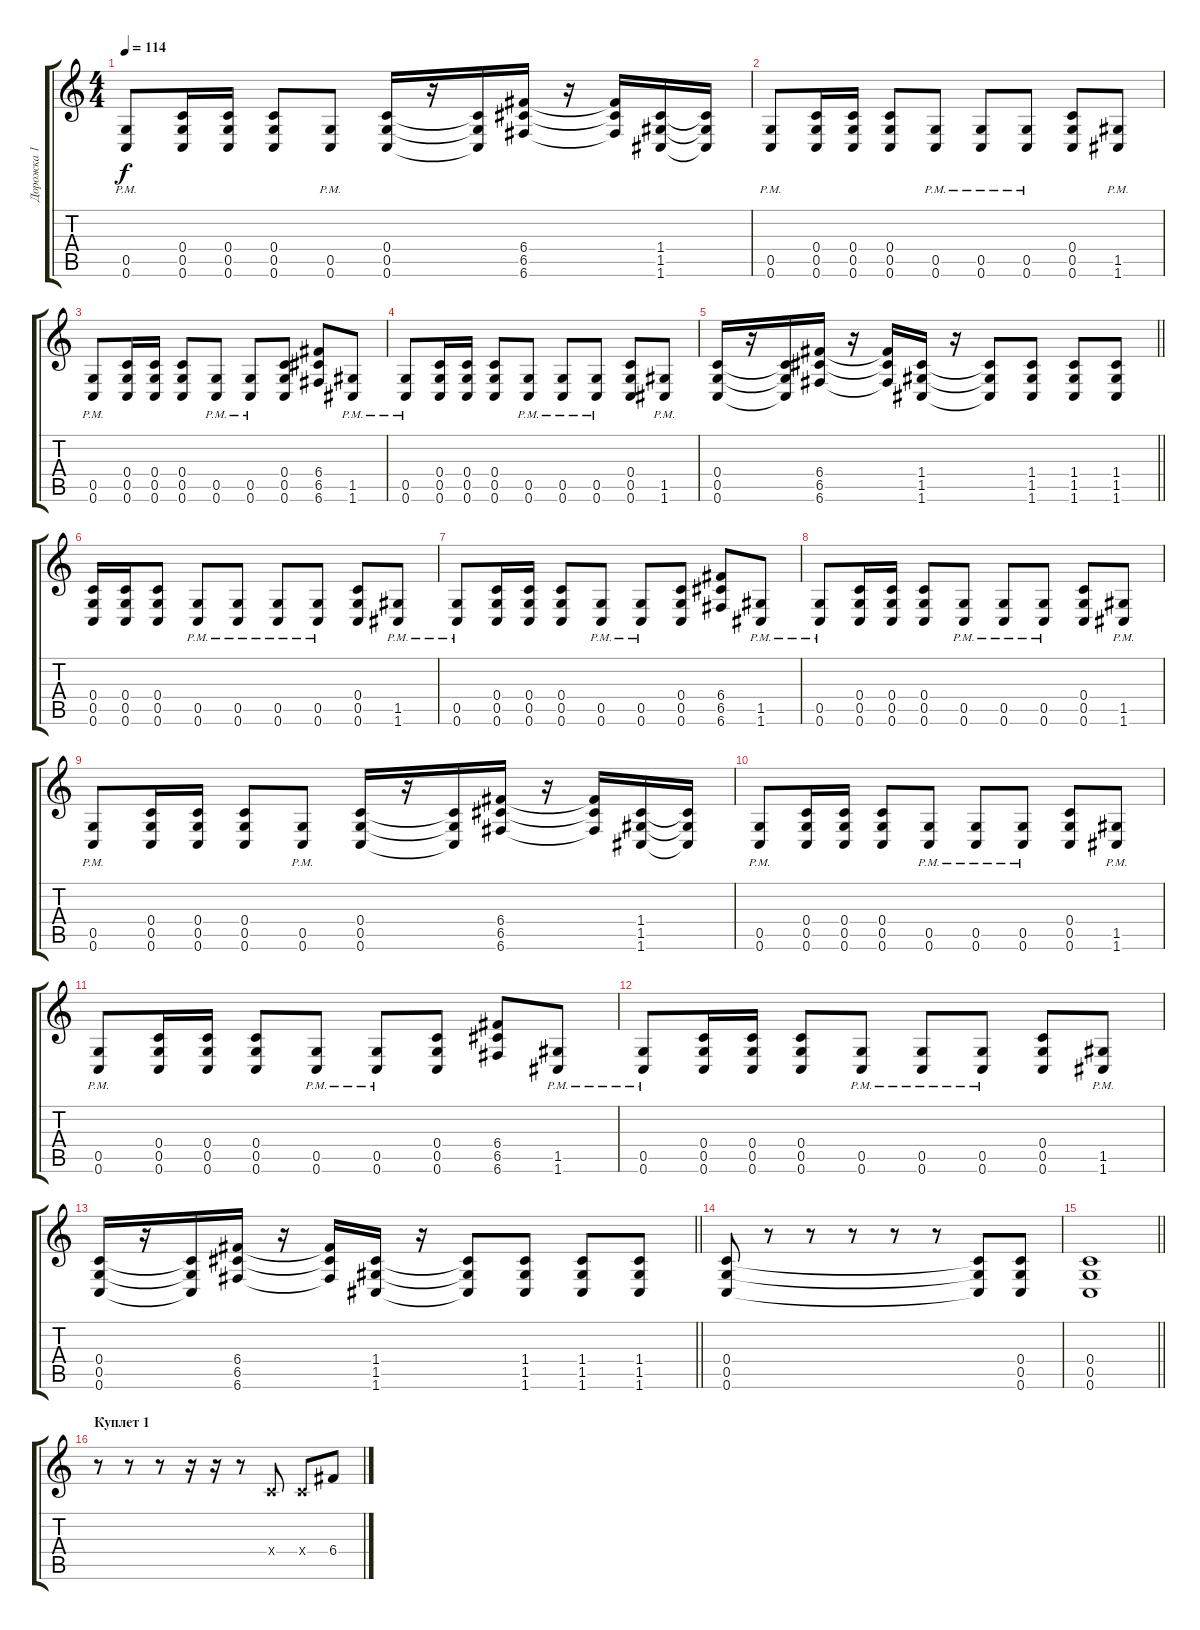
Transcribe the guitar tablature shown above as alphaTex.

\track ("Дорожка 1" "Дорожка 1") {instrument distortionguitar}
\staff {score tabs}
\tuning (D4 A3 F3 C3 G2 C2) {hide}
\ts (4 4)
\tempo 114
\clef g2
\ks c
(0.5{pm} 0.6{pm}).8{dy f} (0.4 0.5 0.6).16 (0.4 0.5 0.6).16 (0.4 0.5 0.6).8 (0.5{pm} 0.6{pm}).8 (0.4 0.5 0.6).16 r.16 (0.4{t} 0.5{t} 0.6{t}).16 (6.4 6.5 6.6).16 r.16 (6.4{t} 6.5{t} 6.6{t}).16 (1.4 1.5 1.6).16 (1.4{t} 1.5{t} 1.6{t}).16 |
(0.5{pm} 0.6{pm}).8 (0.4 0.5 0.6).16 (0.4 0.5 0.6).16 (0.4 0.5 0.6).8 (0.5{pm} 0.6{pm}).8 (0.5{pm} 0.6{pm}).8 (0.5{pm} 0.6{pm}).8 (0.4 0.5 0.6).8 (1.5{pm} 1.6{pm}).8 |
(0.5{pm} 0.6{pm}).8 (0.4 0.5 0.6).16 (0.4 0.5 0.6).16 (0.4 0.5 0.6).8 (0.5{pm} 0.6{pm}).8 (0.5{pm} 0.6{pm}).8 (0.4 0.5 0.6).8 (6.4 6.5 6.6).8 (1.5{pm} 1.6{pm}).8 |
(0.5{pm} 0.6{pm}).8 (0.4 0.5 0.6).16 (0.4 0.5 0.6).16 (0.4 0.5 0.6).8 (0.5{pm} 0.6{pm}).8 (0.5{pm} 0.6{pm}).8 (0.5{pm} 0.6{pm}).8 (0.4 0.5 0.6).8 (1.5{pm} 1.6{pm}).8 |
\barLineRight lightlight
(0.4 0.5 0.6).16 r.16 (0.4{t} 0.5{t} 0.6{t}).16 (6.4 6.5 6.6).16 r.16 (6.4{t} 6.5{t} 6.6{t}).16 (1.4 1.5 1.6).16 r.16 (1.4{t} 1.5{t} 1.6{t}).8 (1.4 1.5 1.6).8 (1.4 1.5 1.6).8 (1.4 1.5 1.6).8 |
(0.4 0.5 0.6).16 (0.4 0.5 0.6).16 (0.4 0.5 0.6).8 (0.5{pm} 0.6{pm}).8 (0.5{pm} 0.6{pm}).8 (0.5{pm} 0.6{pm}).8 (0.5{pm} 0.6{pm}).8 (0.4 0.5 0.6).8 (1.5{pm} 1.6{pm}).8 |
(0.5{pm} 0.6{pm}).8 (0.4 0.5 0.6).16 (0.4 0.5 0.6).16 (0.4 0.5 0.6).8 (0.5{pm} 0.6{pm}).8 (0.5{pm} 0.6{pm}).8 (0.4 0.5 0.6).8 (6.4 6.5 6.6).8 (1.5{pm} 1.6{pm}).8 |
(0.5{pm} 0.6{pm}).8 (0.4 0.5 0.6).16 (0.4 0.5 0.6).16 (0.4 0.5 0.6).8 (0.5{pm} 0.6{pm}).8 (0.5{pm} 0.6{pm}).8 (0.5{pm} 0.6{pm}).8 (0.4 0.5 0.6).8 (1.5{pm} 1.6{pm}).8 |
(0.5{pm} 0.6{pm}).8 (0.4 0.5 0.6).16 (0.4 0.5 0.6).16 (0.4 0.5 0.6).8 (0.5{pm} 0.6{pm}).8 (0.4 0.5 0.6).16 r.16 (0.4{t} 0.5{t} 0.6{t}).16 (6.4 6.5 6.6).16 r.16 (6.4{t} 6.5{t} 6.6{t}).16 (1.4 1.5 1.6).16 (1.4{t} 1.5{t} 1.6{t}).16 |
(0.5{pm} 0.6{pm}).8 (0.4 0.5 0.6).16 (0.4 0.5 0.6).16 (0.4 0.5 0.6).8 (0.5{pm} 0.6{pm}).8 (0.5{pm} 0.6{pm}).8 (0.5{pm} 0.6{pm}).8 (0.4 0.5 0.6).8 (1.5{pm} 1.6{pm}).8 |
(0.5{pm} 0.6{pm}).8 (0.4 0.5 0.6).16 (0.4 0.5 0.6).16 (0.4 0.5 0.6).8 (0.5{pm} 0.6{pm}).8 (0.5{pm} 0.6{pm}).8 (0.4 0.5 0.6).8 (6.4 6.5 6.6).8 (1.5{pm} 1.6{pm}).8 |
(0.5{pm} 0.6{pm}).8 (0.4 0.5 0.6).16 (0.4 0.5 0.6).16 (0.4 0.5 0.6).8 (0.5{pm} 0.6{pm}).8 (0.5{pm} 0.6{pm}).8 (0.5{pm} 0.6{pm}).8 (0.4 0.5 0.6).8 (1.5{pm} 1.6{pm}).8 |
\barLineRight lightlight
(0.4 0.5 0.6).16 r.16 (0.4{t} 0.5{t} 0.6{t}).16 (6.4 6.5 6.6).16 r.16 (6.4{t} 6.5{t} 6.6{t}).16 (1.4 1.5 1.6).16 r.16 (1.4{t} 1.5{t} 1.6{t}).8 (1.4 1.5 1.6).8 (1.4 1.5 1.6).8 (1.4 1.5 1.6).8 |
(0.4 0.5 0.6).8 r.8 r.8 r.8 r.8 r.8 (0.4{t} 0.5{t} 0.6{t}).8 (0.4 0.5 0.6).8 |
\barLineRight lightlight
(0.4 0.5 0.6).1 |
\section ("" "Куплет 1")
r.8 r.8 r.8 r.16 r.16 r.8 0.4{x}.8 0.4{x}.8 6.4.8
